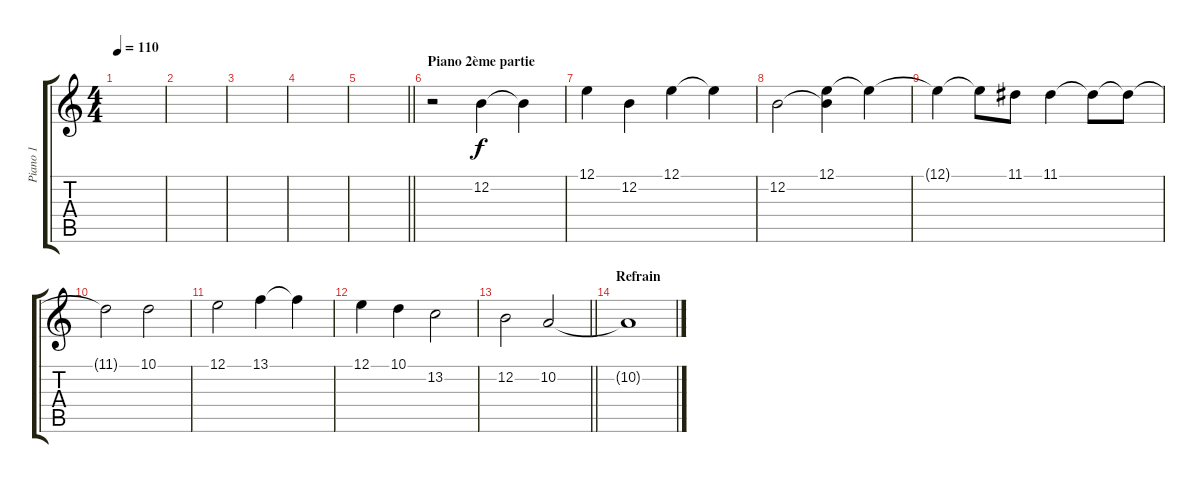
\track ("Piano 1" "Piano 1") {instrument acousticgrandpiano}
\staff {score tabs}
\tuning (E4 B3 G3 D3 A2 E2) {hide}
\ts (4 4)
\tempo 110
\clef g2
\ks c
|
|
|
|
\barLineRight lightlight
|
\section ("" "Piano 2ème partie")
r.2 12.2.4 12.2{t}.4 |
12.1.4 12.2.4 12.1.4 12.1{t}.4 |
12.2.2 (12.1 12.2{t}).4 12.1{t}.4 |
12.1{t}.4 12.1{t}.8 11.1.8 11.1.4 11.1{t}.8 11.1{t}.8 |
11.1{t}.2 10.1.2 |
12.1.2 13.1.4 13.1{t}.4 |
12.1.4 10.1.4 13.2.2 |
\barLineRight lightlight
12.2.2 10.2.2 |
\section ("" "Refrain")
10.2{t}.1
